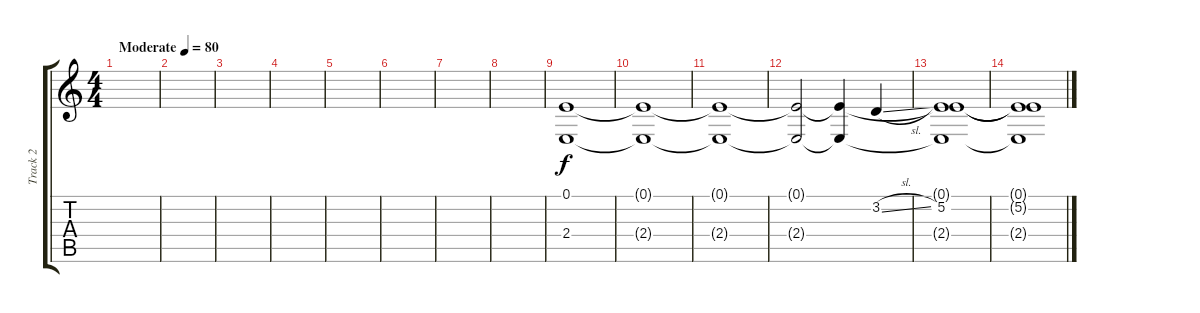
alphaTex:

\track ("Track 2" "Track 2") {instrument choiraahs}
\staff {score tabs}
\tuning (E4 B3 G3 D3 A2 E2) {hide}
\ts (4 4)
\tempo (80 "Moderate")
\clef g2
\ks c
|
|
|
|
|
|
|
|
(0.1 2.4).1{volume 13} |
(0.1{t} 2.4{t}).1 |
(0.1{t} 2.4{t}).1 |
(0.1{t} 2.4{t}).2 (0.1{t} 2.4{t}).4 3.2{sl}.4 |
(0.1{t} 5.2 2.4{t}).1 |
(0.1{t} 5.2{t} 2.4{t}).1
